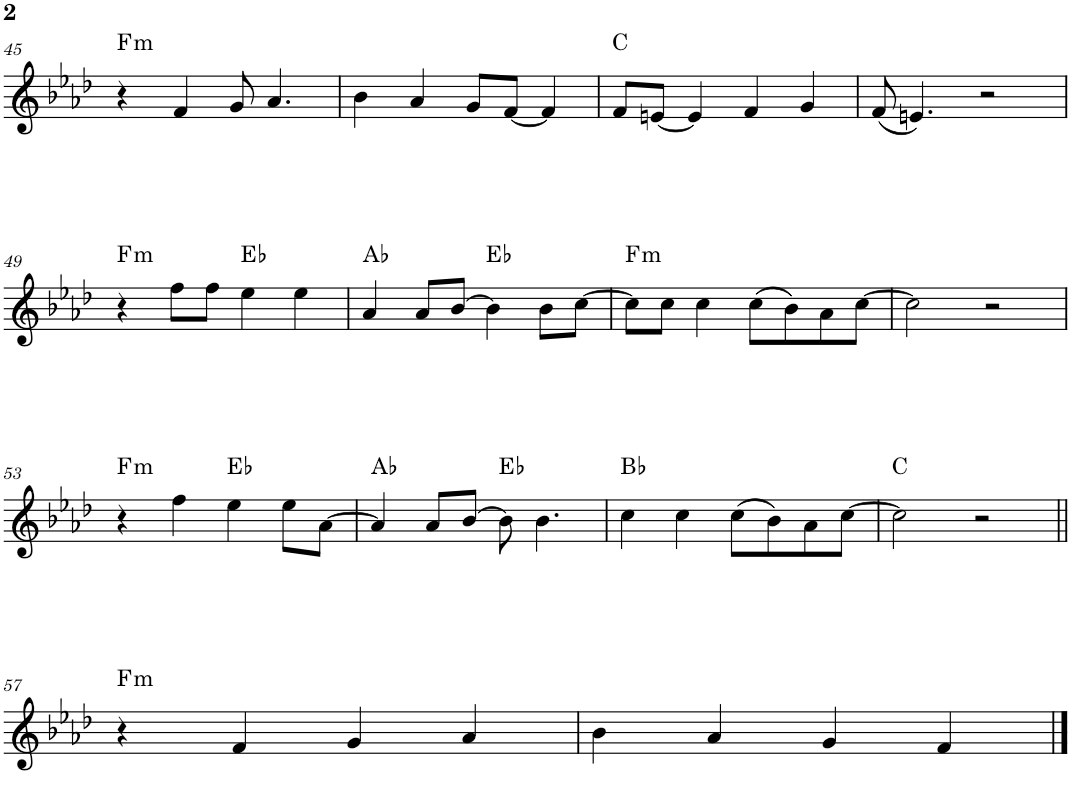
**kern	**harte
*part1	*part1
*staff1	*
*I"Piano	*
*I'Pno.	*
!!LO:PB:g=z
*clefG2	*
*k[b-e-a-d-]	*
*M4/4	*
=45	=45
!	!LO:H:kt=m
4r	F:min
4f/	.
8g/	.
4.a-/	.
=46	=46
4b-\	.
4a-/	.
8g/L	.
[8f/J	.
4f/]	.
=47	=47
8f/L	C:maj
[8en/J	.
4e/]	.
4f/	.
4g/	.
=48	=48
(8f/	.
4.en/)	.
2r	.
!!LO:LB:g=z
=49	=49
!	!LO:H:kt=m
4r	F:min
8ff\L	.
8ff\J	.
4ee-\	Eb:maj
4ee-\	.
=50	=50
4a-/	Ab:maj
8a-/L	.
[8b-/J	.
4b-\]	Eb:maj
8b-\L	.
[8cc\J	.
=51	=51
!	!LO:H:kt=m
8cc\L]	F:min
8cc\J	.
4cc\	.
(8cc\L	.
8b-\)	.
8a-\	.
[8cc\J	.
=52	=52
2cc\]	.
2r	.
!!LO:LB:g=z
=53	=53
!	!LO:H:kt=m
4r	F:min
4ff\	.
4ee-\	Eb:maj
8ee-\L	.
[8a-\J	.
=54	=54
4a-/]	Ab:maj
8a-/L	.
[8b-/J	.
8b-\]	Eb:maj
4.b-\	.
=55	=55
4cc\	Bb:maj
4cc\	.
(8cc\L	.
8b-\)	.
8a-\	.
[8cc\J	.
=56	=56
2cc\]	C:maj
2r	.
!!LO:LB:g=z
=57||	=57||
!	!LO:H:kt=m
4r	F:min
4f/	.
4g/	.
4a-/	.
=58	=58
4b-\	.
4a-/	.
4g/	.
4f/	.
==	==
*-	*-
